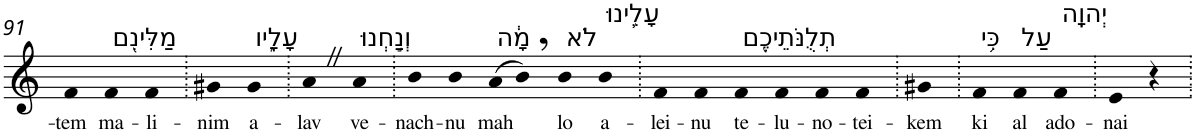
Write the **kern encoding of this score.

**kern	**text
*part1	*part1
*staff1	*staff1
*I"Piano	*
*I'Pno	*
!!LO:PB:g=z
*clefG2	*
*k[]	*
=91	=91
!	!LO:LY:b
4f	-tem
!LO:TX:a:t=מַלִּינִ֖ם	!
!	!LO:LY:b
4f	ma-
!	!LO:LY:b
4f	-li-
=92.	=92.
!	!LO:LY:b
4g#X	-nim
!LO:TX:a:t=עָלָ֑יו	!
!	!LO:LY:b
4g#	a-
=93.	=93.
!	!LO:LY:b
4aZ	-lav
!LO:TX:a:t=וְנַ֣חְנוּ	!
!	!LO:LY:b
4a	ve-
=94.	=94.
!	!LO:LY:b
4b	-nach-
!	!LO:LY:b
4b	-nu
!LO:TX:a:t=מָ֔ה	!
!	!LO:LY:b
(>8a	mah
8b,)	.
!LO:TX:a:t=לֹא	!
!	!LO:LY:b
4b	lo
!LO:TX:a:t=עָלֵ֥ינוּ	!
!	!LO:LY:b
4b	a-
=95.	=95.
!	!LO:LY:b
4f	-lei-
!	!LO:LY:b
4f	-nu
!LO:TX:a:t=תְלֻנֹּתֵיכֶ֖ם	!
!	!LO:LY:b
4f	te-
!	!LO:LY:b
4f	-lu-
!	!LO:LY:b
4f	-no-
!	!LO:LY:b
4f	-tei-
=96.	=96.
!	!LO:LY:b
4g#X	-kem
=97.	=97.
!LO:TX:a:t=כִּ֥י	!
!	!LO:LY:b
4f	ki
!LO:TX:a:t=עַל	!
!	!LO:LY:b
4f	al
!LO:TX:a:t=יְהוָֽה	!
!	!LO:LY:b
4f	ado-
=98.	=98.
!	!LO:LY:b
4e	-nai
4r	.
=.	=.
*-	*-
